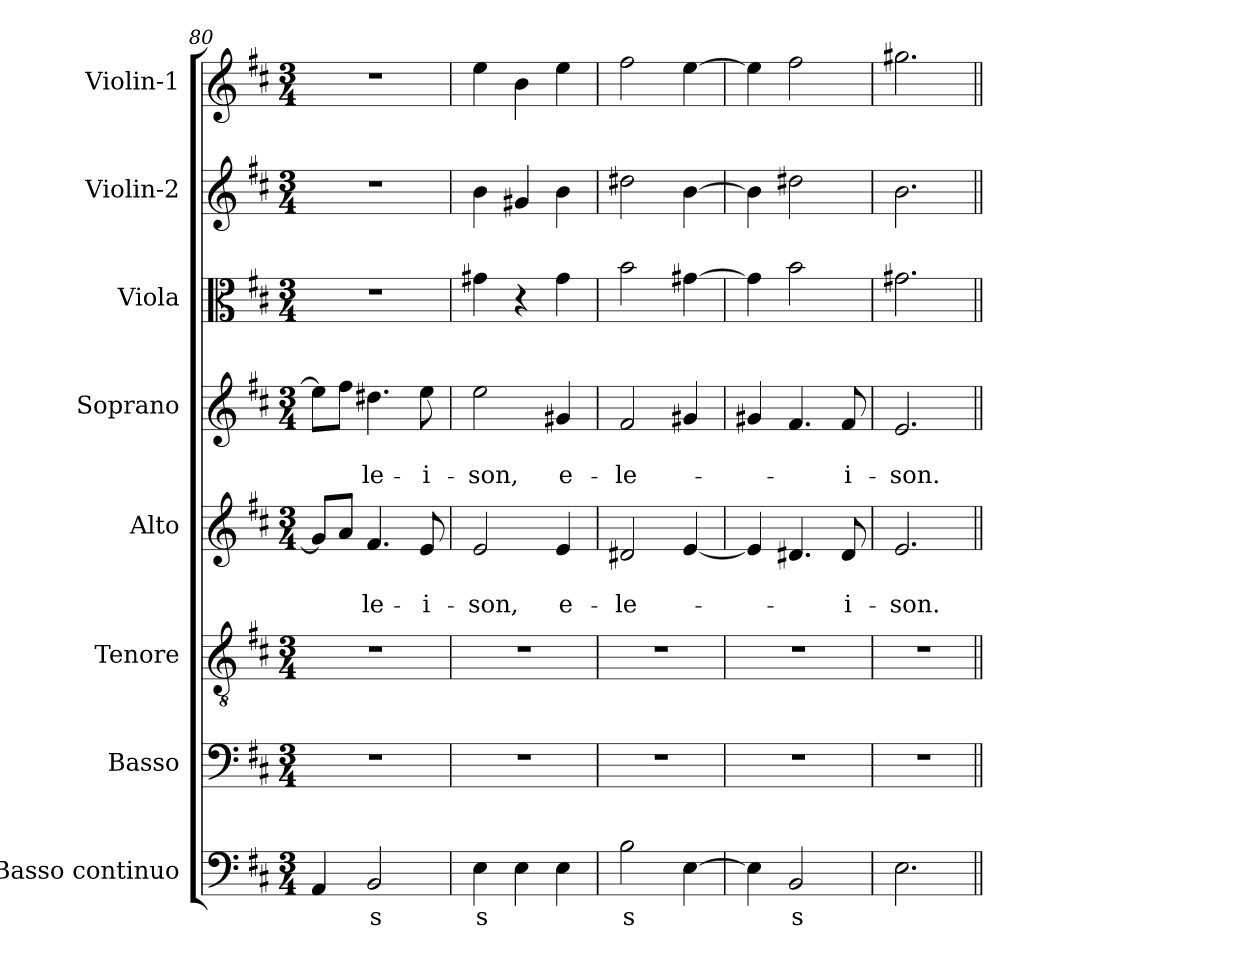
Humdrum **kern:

**kern	**text	**kern	**kern	**kern	**text	**text	**kern	**text	**text	**kern	**kern	**kern
*part8	*part8	*part7	*part6	*part5	*part5	*part5	*part4	*part4	*part4	*part3	*part2	*part1
*staff8	*staff8	*staff7	*staff6	*staff5	*staff5	*staff5	*staff4	*staff4	*staff4	*staff3	*staff2	*staff1
*I"Basso continuo	*	*I"Basso	*I"Tenore	*I"Alto	*	*	*I"Soprano	*	*	*I"Viola	*I"Violin-2	*I"Violin-1
*I'BC	*	*I'B	*I'T	*I'A	*	*	*I'S	*	*	*I'Va	*I'V2	*I'V1
*clefF4	*	*clefF4	*clefGv2	*clefG2	*	*	*clefG2	*	*	*clefC3	*clefG2	*clefG2
*k[f#c#]	*	*k[f#c#]	*k[f#c#]	*k[f#c#]	*	*	*k[f#c#]	*	*	*k[f#c#]	*k[f#c#]	*k[f#c#]
*D:	*	*D:	*D:	*D:	*	*	*D:	*	*	*D:	*D:	*D:
*M3/4	*	*M3/4	*M3/4	*M3/4	*	*	*M3/4	*	*	*M3/4	*M3/4	*M3/4
=80	=80	=80	=80	=80	=80	=80	=80	=80	=80	=80	=80	=80
4AA/	.	2.r	2.r	8g#/L]	.	.	8ee\L]	.	.	2.r	2.r	2.r
.	.	.	.	8a/J	.	.	8ff#\J	.	.	.	.	.
!	!LO:LY:b	!	!	!	!	!LO:LY:b	!	!	!LO:LY:b	!	!	!
2BB/	s	.	.	4.f#/	.	-le-	4.dd#X\	.	-le-	.	.	.
!	!	!	!	!	!	!LO:LY:b	!	!	!LO:LY:b	!	!	!
.	.	.	.	8e/	.	-i-	8ee\	.	-i-	.	.	.
=81	=81	=81	=81	=81	=81	=81	=81	=81	=81	=81	=81	=81
!	!LO:LY:b	!	!	!	!	!LO:LY:b	!	!	!LO:LY:b	!	!	!
4E\	s	2.r	2.r	2e/	.	-son,	2ee\	.	-son,	4g#X\	4b\	4ee\
4E\	.	.	.	.	.	.	.	.	.	4r	4g#X/	4b\
!	!	!	!	!	!	!LO:LY:b	!	!	!LO:LY:b	!	!	!
4E\	.	.	.	4e/	.	e-	4g#X/	.	e-	4g#\	4b\	4ee\
=82	=82	=82	=82	=82	=82	=82	=82	=82	=82	=82	=82	=82
!	!LO:LY:b	!	!	!	!	!LO:LY:b	!	!	!LO:LY:b	!	!	!
2B\	s	2.r	2.r	2d#X/	.	-le-	2f#/	.	-le-	2b\	2dd#X\	2ff#\
[4E\	.	.	.	[4e/	.	.	4g#X/	.	.	[4g#X\	[4b\	[4ee\
=83	=83	=83	=83	=83	=83	=83	=83	=83	=83	=83	=83	=83
4E\]	.	2.r	2.r	4e/]	.	.	4g#X/	.	.	4g#\]	4b\]	4ee\]
!	!LO:LY:b	!	!	!	!	!	!	!	!	!	!	!
2BB/	s	.	.	4.d#X/	.	.	4.f#/	.	.	2b\	2dd#X\	2ff#\
!	!	!	!	!	!	!LO:LY:b	!	!	!LO:LY:b	!	!	!
.	.	.	.	8d#/	.	-i-	8f#/	.	-i-	.	.	.
=84	=84	=84	=84	=84	=84	=84	=84	=84	=84	=84	=84	=84
!	!	!	!	!	!	!LO:LY:b	!	!	!LO:LY:b	!	!	!
2.E\	.	2.r	2.r	2.e/	.	-son.	2.e/	.	-son.	2.g#X\	2.b\	2.gg#X\
=||	=||	=||	=||	=||	=||	=||	=||	=||	=||	=||	=||	=||
*-	*-	*-	*-	*-	*-	*-	*-	*-	*-	*-	*-	*-
